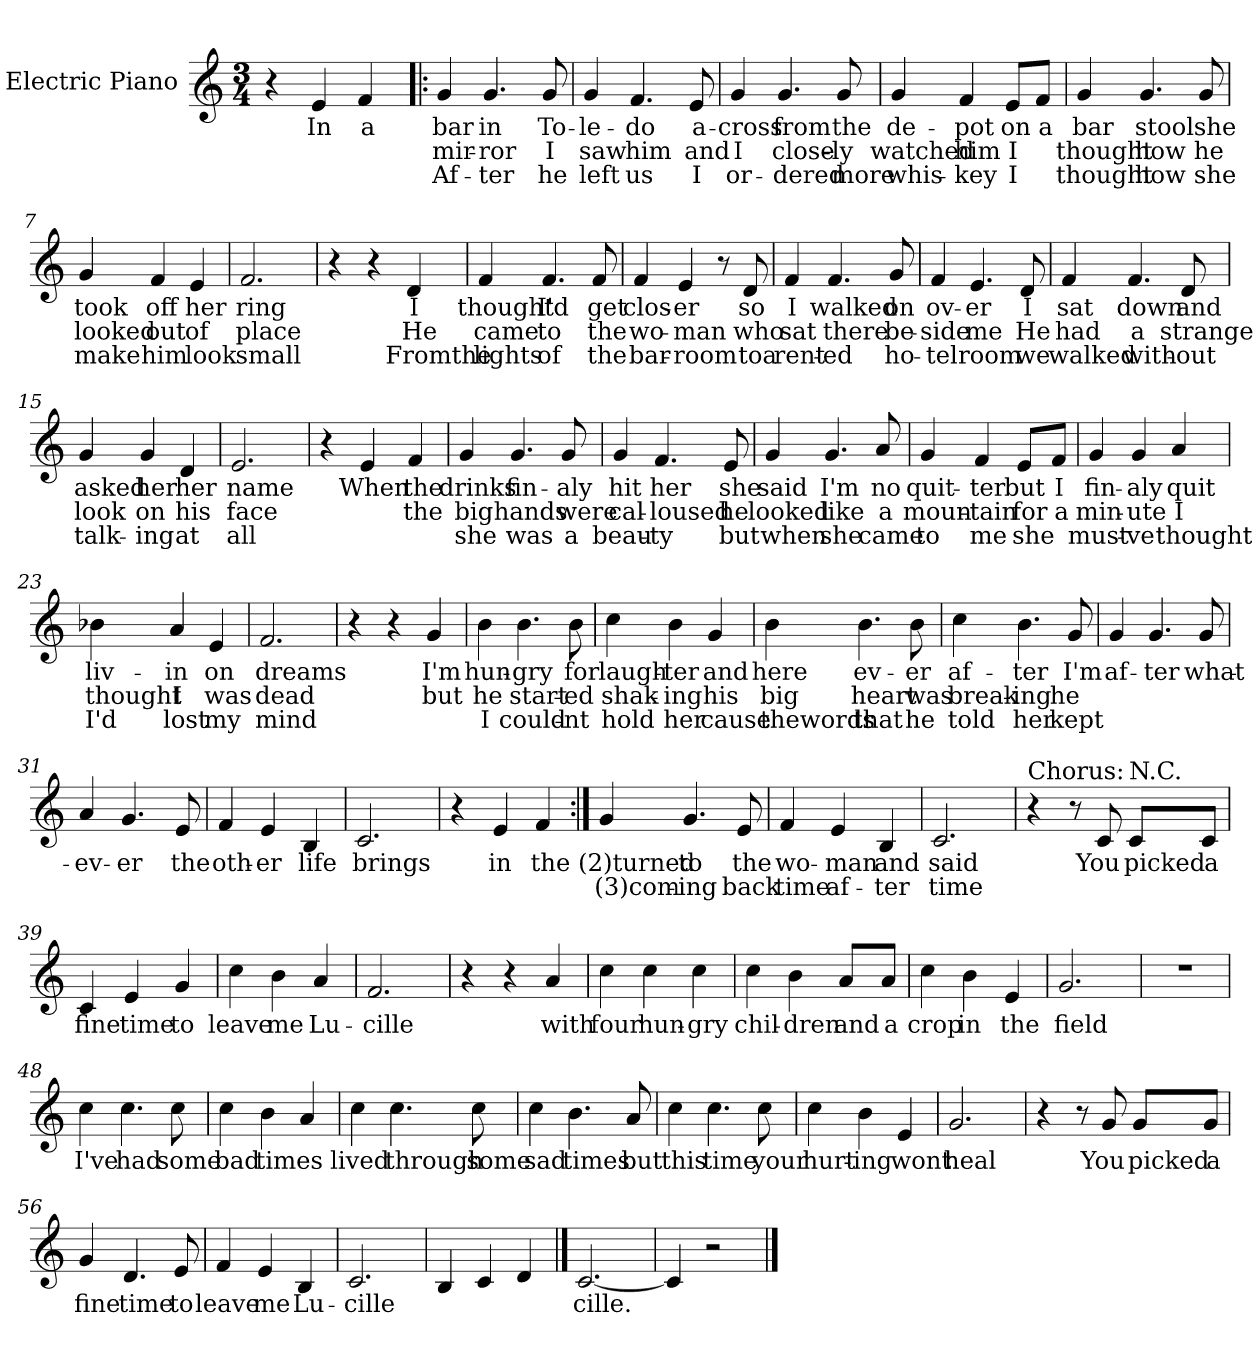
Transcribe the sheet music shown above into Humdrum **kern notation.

**kern	**text	**text	**text
*part1	*part1	*part1	*part1
*staff1	*staff1	*staff1	*staff1
*I"Electric Piano	*	*	*
*I'E.Pno	*	*	*
*clefG2	*	*	*
*k[]	*	*	*
*C:	*	*	*
*M3/4	*	*	*
=1	=1	=1	=1
4r	.	.	.
4e/	In	.	.
4f/	a	.	.
=2!|:	=2!|:	=2!|:	=2!|:
4g/	bar	mir-	Af-
4.g/	in	-ror	-ter
8g/	To-	I	he
=3	=3	=3	=3
4g/	-le-	saw	left
4.f/	-do	him	us
8e/	a-	and	I
=4	=4	=4	=4
4g/	-cross	I	or-
4.g/	from	close-	-dered
8g/	the	-ly	more
!!LO:LB:g=z
=5	=5	=5	=5
4g/	de-	watched	whis-
4f/	pot	him	-key
8e/L	on	I	I
8f/J	a	.	.
=6	=6	=6	=6
4g/	bar	thought	thought
4.g/	stool	how	how
8g/	she	he	she
=7	=7	=7	=7
4g/	took	looked	make
4f/	off	out	him
4e/	her	of	look
=8	=8	=8	=8
2.f/	ring	place	small
=9	=9	=9	=9
4r	.	.	.
4r	.	.	.
4d/	I	He	Fromthe
!!LO:LB:g=z
=10	=10	=10	=10
4f/	thought	came	lights
4.f/	I'd	to	of
8f/	get	the	the
=11	=11	=11	=11
4f/	clos-	wo-	bar-
4e/	-er	-man	-room
8r	.	.	.
8d/	so	who	toa
=12	=12	=12	=12
4f/	I	sat	rent-
4.f/	walked	there	-ed
8g/	on	be-	ho-
=13	=13	=13	=13
4f/	ov-	-side	-tel
4.e/	-er	me	room
8d/	I	He	we
!!LO:LB:g=z
=14	=14	=14	=14
4f/	sat	had	walked
4.f/	down	a	with-
8d/	and	strange	-out
=15	=15	=15	=15
4g/	asked	look	talk-
4g/	her	on	-ing
4d/	her	his	at
=16	=16	=16	=16
2.e/	name	face	all
=17	=17	=17	=17
4r	.	.	.
4e/	When	.	.
4f/	the	the	.
=18	=18	=18	=18
4g/	drinks	big	she
4.g/	fin-	hands	was
8g/	-aly	were	a
!!LO:LB:g=z
=19	=19	=19	=19
4g/	hit	cal-	beau-
4.f/	her	-loused	-ty
8e/	she	he	but
=20	=20	=20	=20
4g/	said	looked	when
4.g/	I'm	like	she
8a/	no	a	came
=21	=21	=21	=21
4g/	quit-	moun-	to
4f/	-ter	-tain	me
8e/L	but	for	she
8f/J	I	a	.
=22	=22	=22	=22
4g/	fin-	min-	must-
4g/	-aly	-ute	-ve
4a/	quit	I	thought
!!LO:LB:g=z
=23	=23	=23	=23
4b-X\	liv-	thought	I'd
4a/	-in	I	lost
4e/	on	was	my
=24	=24	=24	=24
2.f/	dreams	dead	mind
=25	=25	=25	=25
4r	.	.	.
4r	.	.	.
4g/	I'm	but	.
=26	=26	=26	=26
4b\	hun-	he	I
4.b\	-gry	start-	could-
8b\	for	-ed	-nt
=27	=27	=27	=27
4cc\	laugh-	shak-	hold
4b\	-ter	-ing	her
4g/	and	his	cause
!!LO:PB:g=z
=28	=28	=28	=28
4b\	here	big	thewords
4.b\	ev-	heart	that
8b\	-er	was	he
=29	=29	=29	=29
4cc\	af-	break-	told
4.b\	-ter	-ing	her
8g/	I'm	he	kept
=30	=30	=30	=30
4g/	af-	.	.
4.g/	-ter	.	.
8g/	what-	.	.
=31	=31	=31	=31
4a/	-ev-	.	.
4.g/	-er	.	.
8e/	the	.	.
=32	=32	=32	=32
4f/	oth-	.	.
4e/	-er	.	.
4B/	life	.	.
!!LO:LB:g=z
=33	=33	=33	=33
2.c/	brings	.	.
=34	=34	=34	=34
4r	.	.	.
4e/	in	.	.
4f/	the	.	.
=35:|!	=35:|!	=35:|!	=35:|!
4g/	(2)turned	(3)com-	.
4.g/	to	-ing	.
8e/	the	back	.
=36	=36	=36	=36
4f/	wo-	time	.
4e/	-man	af-	.
4B/	and	-ter	.
=37	=37	=37	=37
2.c/	said	time	.
=38	=38	=38	=38
!LO:TX:a:t=Chorus&colon;	!	!	!
4r	.	.	.
8r	.	.	.
8c/	You	.	.
!LO:TX:a:t=N.C.	!	!	!
8c/L	picked	.	.
8c/J	a	.	.
!!LO:LB:g=z
=39	=39	=39	=39
4c/	fine	.	.
4e/	time	.	.
4g/	to	.	.
=40	=40	=40	=40
4cc\	leave	.	.
4b\	me	.	.
4a/	Lu-	.	.
=41	=41	=41	=41
2.f/	-cille	.	.
=42	=42	=42	=42
4r	.	.	.
4r	.	.	.
4a/	with	.	.
=43	=43	=43	=43
4cc\	four	.	.
4cc\	hun-	.	.
4cc\	-gry	.	.
=44	=44	=44	=44
4cc\	chil-	.	.
4b\	-dren	.	.
8a/L	and	.	.
8a/J	a	.	.
!!LO:LB:g=z
=45	=45	=45	=45
4cc\	crop	.	.
4b\	in	.	.
4e/	the	.	.
=46	=46	=46	=46
2.g/	field	.	.
=47	=47	=47	=47
2.r	.	.	.
=48	=48	=48	=48
4cc\	I've	.	.
4.cc\	had	.	.
8cc\	some	.	.
=49	=49	=49	=49
4cc\	bad	.	.
4b\	times	.	.
4a/	.	.	.
=50	=50	=50	=50
4cc\	lived	.	.
4.cc\	through	.	.
8cc\	some	.	.
!!LO:LB:g=z
=51	=51	=51	=51
4cc\	sad	.	.
4.b\	times	.	.
8a/	but	.	.
=52	=52	=52	=52
4cc\	this	.	.
4.cc\	time	.	.
8cc\	your	.	.
=53	=53	=53	=53
4cc\	hurt-	.	.
4b\	-ing	.	.
4e/	wont	.	.
=54	=54	=54	=54
2.g/	heal	.	.
=55	=55	=55	=55
4r	.	.	.
8r	.	.	.
8g/	You	.	.
8g/L	picked	.	.
8g/J	a	.	.
!!LO:LB:g=z
=56	=56	=56	=56
4g/	fine	.	.
4.d/	time	.	.
8e/	to	.	.
=57	=57	=57	=57
4f/	leave	.	.
4e/	me	.	.
4B/	Lu-	.	.
=58	=58	=58	=58
2.c/	-cille	.	.
=59	=59	=59	=59
4B/	.	.	.
4c/	.	.	.
4d/	.	.	.
==60	==60	==60	==60
[2.c/	cille.	.	.
=61	=61	=61	=61
4c/]	.	.	.
2r	.	.	.
==	==	==	==
*-	*-	*-	*-
